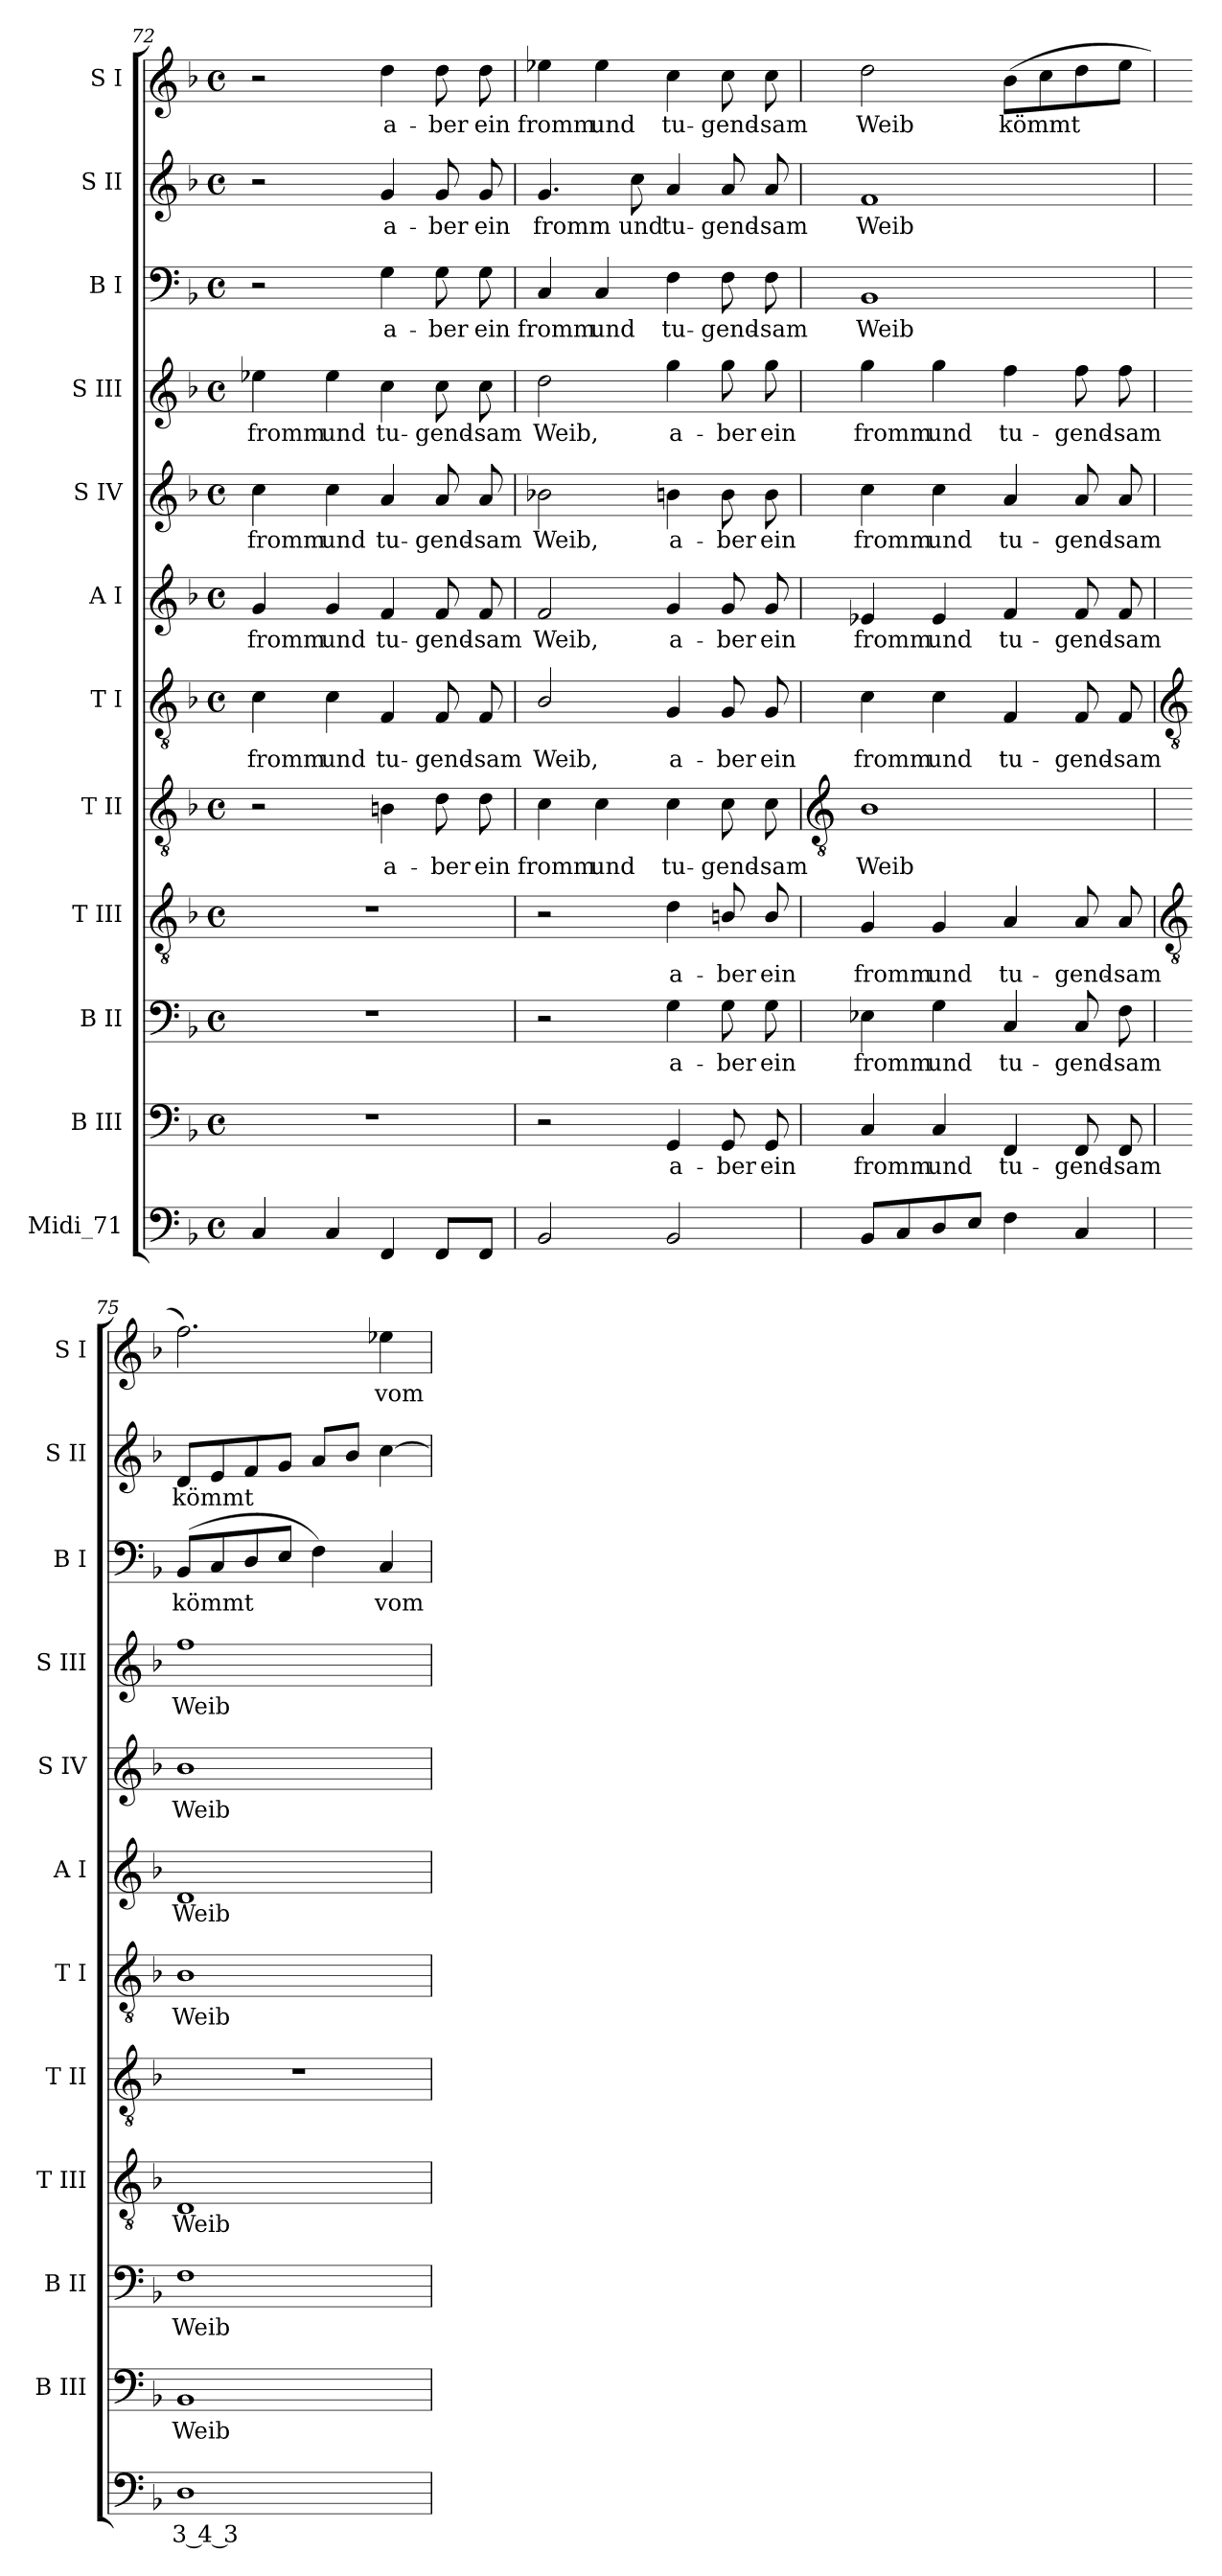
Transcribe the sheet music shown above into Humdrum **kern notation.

**kern	**text	**kern	**text	**kern	**text	**kern	**text	**kern	**text	**kern	**text	**kern	**text	**kern	**text	**kern	**text	**kern	**text	**kern	**text	**kern	**text
*part12	*part12	*part11	*part11	*part10	*part10	*part9	*part9	*part8	*part8	*part7	*part7	*part6	*part6	*part5	*part5	*part4	*part4	*part3	*part3	*part2	*part2	*part1	*part1
*staff12	*staff12	*staff11	*staff11	*staff10	*staff10	*staff9	*staff9	*staff8	*staff8	*staff7	*staff7	*staff6	*staff6	*staff5	*staff5	*staff4	*staff4	*staff3	*staff3	*staff2	*staff2	*staff1	*staff1
*I"Midi_71	*	*I"B III	*	*I"B II	*	*I"T III	*	*I"T II	*	*I"T I	*	*I"A I	*	*I"S IV	*	*I"S III	*	*I"B I	*	*I"S II	*	*I"S I	*
*	*	*I'B III	*	*I'B II	*	*I'T III	*	*I'T II	*	*I'T I	*	*I'A I	*	*I'S IV	*	*I'S III	*	*I'B I	*	*I'S II	*	*I'S I	*
*clefF4	*	*clefF4	*	*clefF4	*	*clefGv2	*	*clefGv2	*	*clefGv2	*	*clefG2	*	*clefG2	*	*clefG2	*	*clefF4	*	*clefG2	*	*clefG2	*
*k[b-]	*	*k[b-]	*	*k[b-]	*	*k[b-]	*	*k[b-]	*	*k[b-]	*	*k[b-]	*	*k[b-]	*	*k[b-]	*	*k[b-]	*	*k[b-]	*	*k[b-]	*
*F:	*	*F:	*	*F:	*	*F:	*	*F:	*	*F:	*	*F:	*	*F:	*	*F:	*	*F:	*	*F:	*	*F:	*
*M4/4	*	*M4/4	*	*M4/4	*	*M4/4	*	*M4/4	*	*M4/4	*	*M4/4	*	*M4/4	*	*M4/4	*	*M4/4	*	*M4/4	*	*M4/4	*
*met(c)	*	*met(c)	*	*met(c)	*	*met(c)	*	*met(c)	*	*met(c)	*	*met(c)	*	*met(c)	*	*met(c)	*	*met(c)	*	*met(c)	*	*met(c)	*
=72	=72	=72	=72	=72	=72	=72	=72	=72	=72	=72	=72	=72	=72	=72	=72	=72	=72	=72	=72	=72	=72	=72	=72
!	!	!	!	!	!	!	!	!	!	!	!LO:LY:b	!	!LO:LY:b	!	!LO:LY:b	!	!LO:LY:b	!	!	!	!	!	!
4C	.	1r	.	1r	.	1r	.	2r	.	4c	fromm	4g	fromm	4cc	fromm	4ee-X	fromm	2r	.	2r	.	2r	.
!	!	!	!	!	!	!	!	!	!	!	!LO:LY:b	!	!LO:LY:b	!	!LO:LY:b	!	!LO:LY:b	!	!	!	!	!	!
4C	.	.	.	.	.	.	.	.	.	4c	und	4g	und	4cc	und	4ee-	und	.	.	.	.	.	.
!	!	!	!	!	!	!	!	!	!LO:LY:b	!	!LO:LY:b	!	!LO:LY:b	!	!LO:LY:b	!	!LO:LY:b	!	!LO:LY:b	!	!LO:LY:b	!	!LO:LY:b
4FF	.	.	.	.	.	.	.	4Bn	a-	4F	tu-	4f	tu-	4a	tu-	4cc	tu-	4G	a-	4g	a-	4dd	a-
!	!	!	!	!	!	!	!	!	!LO:LY:b	!	!LO:LY:b	!	!LO:LY:b	!	!LO:LY:b	!	!LO:LY:b	!	!LO:LY:b	!	!LO:LY:b	!	!LO:LY:b
8FFL	.	.	.	.	.	.	.	8d	-ber	8F	-gend-	8f	-gend-	8a	-gend-	8cc	-gend-	8G	-ber	8g	-ber	8dd	-ber
!	!	!	!	!	!	!	!	!	!LO:LY:b	!	!LO:LY:b	!	!LO:LY:b	!	!LO:LY:b	!	!LO:LY:b	!	!LO:LY:b	!	!LO:LY:b	!	!LO:LY:b
8FFJ	.	.	.	.	.	.	.	8d	ein	8F	-sam	8f	-sam	8a	-sam	8cc	-sam	8G	ein	8g	ein	8dd	ein
!!LO:LB:g=z
=73	=73	=73	=73	=73	=73	=73	=73	=73	=73	=73	=73	=73	=73	=73	=73	=73	=73	=73	=73	=73	=73	=73	=73
!	!	!	!	!	!	!	!	!	!LO:LY:b	!	!LO:LY:b	!	!LO:LY:b	!	!LO:LY:b	!	!LO:LY:b	!	!LO:LY:b	!	!LO:LY:b	!	!LO:LY:b
2BB-	.	2r	.	2r	.	2r	.	4c	fromm	2B-/	Weib,	2f	Weib,	2b-X	Weib,	2dd	Weib,	4C	fromm	4.g	fromm	4ee-X	fromm
!	!	!	!	!	!	!	!	!	!LO:LY:b	!	!	!	!	!	!	!	!	!	!LO:LY:b	!	!	!	!LO:LY:b
.	.	.	.	.	.	.	.	4c	und	.	.	.	.	.	.	.	.	4C	und	.	.	4ee-	und
!	!	!	!	!	!	!	!	!	!	!	!	!	!	!	!	!	!	!	!	!	!LO:LY:b	!	!
.	.	.	.	.	.	.	.	.	.	.	.	.	.	.	.	.	.	.	.	8cc	und	.	.
!	!	!	!LO:LY:b	!	!LO:LY:b	!	!LO:LY:b	!	!LO:LY:b	!	!LO:LY:b	!	!LO:LY:b	!	!LO:LY:b	!	!LO:LY:b	!	!LO:LY:b	!	!LO:LY:b	!	!LO:LY:b
2BB-	.	4GG	a-	4G	a-	4d	a-	4c	tu-	4G	a-	4g	a-	4bn	a-	4gg	a-	4F	tu-	4a	tu-	4cc	tu-
!	!	!	!LO:LY:b	!	!LO:LY:b	!	!LO:LY:b	!	!LO:LY:b	!	!LO:LY:b	!	!LO:LY:b	!	!LO:LY:b	!	!LO:LY:b	!	!LO:LY:b	!	!LO:LY:b	!	!LO:LY:b
.	.	8GG	-ber	8G	-ber	8Bn/	-ber	8c	-gend-	8G	-ber	8g	-ber	8b	-ber	8gg	-ber	8F	-gend-	8a	-gend-	8cc	-gend-
!	!	!	!LO:LY:b	!	!LO:LY:b	!	!LO:LY:b	!	!LO:LY:b	!	!LO:LY:b	!	!LO:LY:b	!	!LO:LY:b	!	!LO:LY:b	!	!LO:LY:b	!	!LO:LY:b	!	!LO:LY:b
.	.	8GG	ein	8G	ein	8B/	ein	8c	-sam	8G	ein	8g	ein	8b	ein	8gg	ein	8F	-sam	8a	-sam	8cc	-sam
!!LO:LB:g=z
=74	=74	=74	=74	=74	=74	=74	=74	=74	=74	=74	=74	=74	=74	=74	=74	=74	=74	=74	=74	=74	=74	=74	=74
*	*	*	*	*	*	*	*	*clefGv2	*	*	*	*	*	*	*	*	*	*	*	*	*	*	*
!	!	!	!LO:LY:b	!	!LO:LY:b	!	!LO:LY:b	!	!LO:LY:b	!	!LO:LY:b	!	!LO:LY:b	!	!LO:LY:b	!	!LO:LY:b	!	!LO:LY:b	!	!LO:LY:b	!	!LO:LY:b
8BB-L	.	4C	fromm	4E-X	fromm	4G	fromm	1B-	Weib	4c	fromm	4e-X	fromm	4cc	fromm	4gg	fromm	1BB-	Weib	1f	Weib	2dd	Weib
8C	.	.	.	.	.	.	.	.	.	.	.	.	.	.	.	.	.	.	.	.	.	.	.
!	!	!	!LO:LY:b	!	!LO:LY:b	!	!LO:LY:b	!	!	!	!LO:LY:b	!	!LO:LY:b	!	!LO:LY:b	!	!LO:LY:b	!	!	!	!	!	!
8D	.	4C	und	4G	und	4G	und	.	.	4c	und	4e-	und	4cc	und	4gg	und	.	.	.	.	.	.
8EJ	.	.	.	.	.	.	.	.	.	.	.	.	.	.	.	.	.	.	.	.	.	.	.
!	!	!	!LO:LY:b	!	!LO:LY:b	!	!LO:LY:b	!	!	!	!LO:LY:b	!	!LO:LY:b	!	!LO:LY:b	!	!LO:LY:b	!	!	!	!	!	!LO:LY:b
4F	.	4FF	tu-	4C	tu-	4A	tu-	.	.	4F	tu-	4f	tu-	4a	tu-	4ff	tu-	.	.	.	.	(>8b-L	kömmt
.	.	.	.	.	.	.	.	.	.	.	.	.	.	.	.	.	.	.	.	.	.	8cc	.
!	!	!	!LO:LY:b	!	!LO:LY:b	!	!LO:LY:b	!	!	!	!LO:LY:b	!	!LO:LY:b	!	!LO:LY:b	!	!LO:LY:b	!	!	!	!	!	!
4C	.	8FF	-gend-	8C	-gend-	8A	-gend-	.	.	8F	-gend-	8f	-gend-	8a	-gend-	8ff	-gend-	.	.	.	.	8dd	.
!	!	!	!LO:LY:b	!	!LO:LY:b	!	!LO:LY:b	!	!	!	!LO:LY:b	!	!LO:LY:b	!	!LO:LY:b	!	!LO:LY:b	!	!	!	!	!	!
.	.	8FF	-sam	8F	-sam	8A	-sam	.	.	8F	-sam	8f	-sam	8a	-sam	8ff	-sam	.	.	.	.	8eeJ	.
!!LO:LB:g=z
=75	=75	=75	=75	=75	=75	=75	=75	=75	=75	=75	=75	=75	=75	=75	=75	=75	=75	=75	=75	=75	=75	=75	=75
*	*	*	*	*	*	*clefGv2	*	*	*	*clefGv2	*	*	*	*	*	*	*	*	*	*	*	*	*
!	!LO:LY:b	!	!LO:LY:b	!	!LO:LY:b	!	!LO:LY:b	!	!	!	!LO:LY:b	!	!LO:LY:b	!	!LO:LY:b	!	!LO:LY:b	!	!LO:LY:b	!	!LO:LY:b	!	!
1D	3 4 3	1BB-	Weib	1F	Weib	1D	Weib	1r	.	1B-	Weib	1d	Weib	1b-	Weib	1ff	Weib	(<8BB-L	kömmt	8dL	kömmt	2.ff)	.
.	.	.	.	.	.	.	.	.	.	.	.	.	.	.	.	.	.	8C	.	8e	.	.	.
.	.	.	.	.	.	.	.	.	.	.	.	.	.	.	.	.	.	8D	.	8f	.	.	.
.	.	.	.	.	.	.	.	.	.	.	.	.	.	.	.	.	.	8EJ	.	8gJ	.	.	.
.	.	.	.	.	.	.	.	.	.	.	.	.	.	.	.	.	.	4F)	.	8aL	.	.	.
.	.	.	.	.	.	.	.	.	.	.	.	.	.	.	.	.	.	.	.	8b-J	.	.	.
!	!	!	!	!	!	!	!	!	!	!	!	!	!	!	!	!	!	!	!LO:LY:b	!	!	!	!LO:LY:b
.	.	.	.	.	.	.	.	.	.	.	.	.	.	.	.	.	.	4C	vom	[4cc	.	4ee-X	vom
=	=	=	=	=	=	=	=	=	=	=	=	=	=	=	=	=	=	=	=	=	=	=	=
*-	*-	*-	*-	*-	*-	*-	*-	*-	*-	*-	*-	*-	*-	*-	*-	*-	*-	*-	*-	*-	*-	*-	*-
